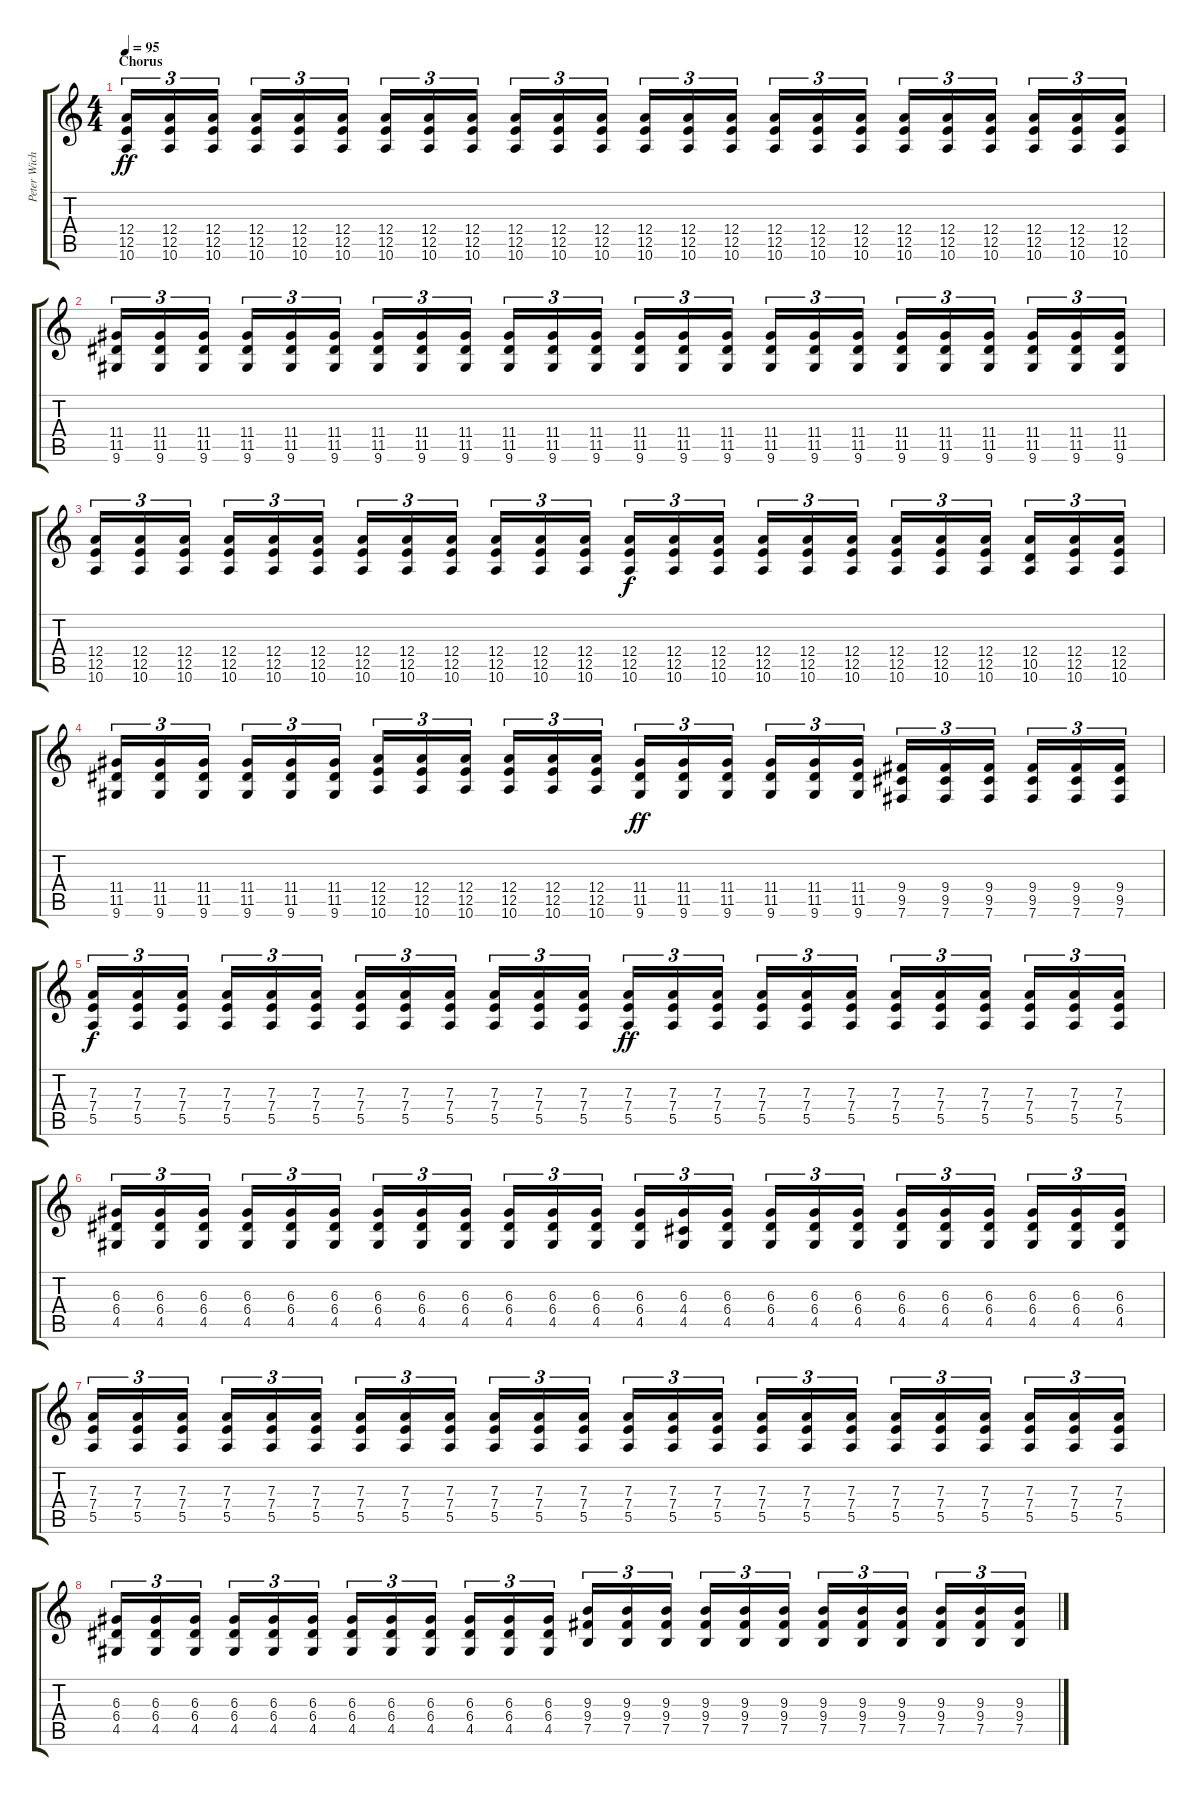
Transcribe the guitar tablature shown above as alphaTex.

\track ("Peter Wichers" "Peter Wich") {instrument distortionguitar}
\staff {score tabs}
\tuning (B3 Gb3 D3 A2 E2 B1) {hide}
\ts (4 4)
\section ("" "Chorus")
\tempo 95
\clef g2
\ks c
(12.4 12.5 10.6).16{tu (3 2) dy ff} (12.4 12.5 10.6).16{tu (3 2)} (12.4 12.5 10.6).16{tu (3 2)} (12.4 12.5 10.6).16{tu (3 2)} (12.4 12.5 10.6).16{tu (3 2)} (12.4 12.5 10.6).16{tu (3 2)} (12.4 12.5 10.6).16{tu (3 2)} (12.4 12.5 10.6).16{tu (3 2)} (12.4 12.5 10.6).16{tu (3 2)} (12.4 12.5 10.6).16{tu (3 2)} (12.4 12.5 10.6).16{tu (3 2)} (12.4 12.5 10.6).16{tu (3 2)} (12.4 12.5 10.6).16{tu (3 2)} (12.4 12.5 10.6).16{tu (3 2)} (12.4 12.5 10.6).16{tu (3 2)} (12.4 12.5 10.6).16{tu (3 2)} (12.4 12.5 10.6).16{tu (3 2)} (12.4 12.5 10.6).16{tu (3 2)} (12.4 12.5 10.6).16{tu (3 2)} (12.4 12.5 10.6).16{tu (3 2)} (12.4 12.5 10.6).16{tu (3 2)} (12.4 12.5 10.6).16{tu (3 2)} (12.4 12.5 10.6).16{tu (3 2)} (12.4 12.5 10.6).16{tu (3 2)} |
(11.4 11.5 9.6).16{tu (3 2)} (11.4 11.5 9.6).16{tu (3 2)} (11.4 11.5 9.6).16{tu (3 2)} (11.4 11.5 9.6).16{tu (3 2)} (11.4 11.5 9.6).16{tu (3 2)} (11.4 11.5 9.6).16{tu (3 2)} (11.4 11.5 9.6).16{tu (3 2)} (11.4 11.5 9.6).16{tu (3 2)} (11.4 11.5 9.6).16{tu (3 2)} (11.4 11.5 9.6).16{tu (3 2)} (11.4 11.5 9.6).16{tu (3 2)} (11.4 11.5 9.6).16{tu (3 2)} (11.4 11.5 9.6).16{tu (3 2)} (11.4 11.5 9.6).16{tu (3 2)} (11.4 11.5 9.6).16{tu (3 2)} (11.4 11.5 9.6).16{tu (3 2)} (11.4 11.5 9.6).16{tu (3 2)} (11.4 11.5 9.6).16{tu (3 2)} (11.4 11.5 9.6).16{tu (3 2)} (11.4 11.5 9.6).16{tu (3 2)} (11.4 11.5 9.6).16{tu (3 2)} (11.4 11.5 9.6).16{tu (3 2)} (11.4 11.5 9.6).16{tu (3 2)} (11.4 11.5 9.6).16{tu (3 2)} |
(12.4 12.5 10.6).16{tu (3 2)} (12.4 12.5 10.6).16{tu (3 2)} (12.4 12.5 10.6).16{tu (3 2)} (12.4 12.5 10.6).16{tu (3 2)} (12.4 12.5 10.6).16{tu (3 2)} (12.4 12.5 10.6).16{tu (3 2)} (12.4 12.5 10.6).16{tu (3 2)} (12.4 12.5 10.6).16{tu (3 2)} (12.4 12.5 10.6).16{tu (3 2)} (12.4 12.5 10.6).16{tu (3 2)} (12.4 12.5 10.6).16{tu (3 2)} (12.4 12.5 10.6).16{tu (3 2)} (12.4 12.5 10.6).16{tu (3 2) dy f} (12.4 12.5 10.6).16{tu (3 2)} (12.4 12.5 10.6).16{tu (3 2)} (12.4 12.5 10.6).16{tu (3 2)} (12.4 12.5 10.6).16{tu (3 2)} (12.4 12.5 10.6).16{tu (3 2)} (12.4 12.5 10.6).16{tu (3 2)} (12.4 12.5 10.6).16{tu (3 2)} (12.4 12.5 10.6).16{tu (3 2)} (12.4 10.5 10.6).16{tu (3 2)} (12.4 12.5 10.6).16{tu (3 2)} (12.4 12.5 10.6).16{tu (3 2)} |
(11.4 11.5 9.6).16{tu (3 2)} (11.4 11.5 9.6).16{tu (3 2)} (11.4 11.5 9.6).16{tu (3 2)} (11.4 11.5 9.6).16{tu (3 2)} (11.4 11.5 9.6).16{tu (3 2)} (11.4 11.5 9.6).16{tu (3 2)} (12.4 12.5 10.6).16{tu (3 2)} (12.4 12.5 10.6).16{tu (3 2)} (12.4 12.5 10.6).16{tu (3 2)} (12.4 12.5 10.6).16{tu (3 2)} (12.4 12.5 10.6).16{tu (3 2)} (12.4 12.5 10.6).16{tu (3 2)} (11.4 11.5 9.6).16{tu (3 2) dy ff} (11.4 11.5 9.6).16{tu (3 2)} (11.4 11.5 9.6).16{tu (3 2)} (11.4 11.5 9.6).16{tu (3 2)} (11.4 11.5 9.6).16{tu (3 2)} (11.4 11.5 9.6).16{tu (3 2)} (9.4 9.5 7.6).16{tu (3 2)} (9.4 9.5 7.6).16{tu (3 2)} (9.4 9.5 7.6).16{tu (3 2)} (9.4 9.5 7.6).16{tu (3 2)} (9.4 9.5 7.6).16{tu (3 2)} (9.4 9.5 7.6).16{tu (3 2)} |
(7.3 7.4 5.5).16{tu (3 2) dy f} (7.3 7.4 5.5).16{tu (3 2)} (7.3 7.4 5.5).16{tu (3 2)} (7.3 7.4 5.5).16{tu (3 2)} (7.3 7.4 5.5).16{tu (3 2)} (7.3 7.4 5.5).16{tu (3 2)} (7.3 7.4 5.5).16{tu (3 2)} (7.3 7.4 5.5).16{tu (3 2)} (7.3 7.4 5.5).16{tu (3 2)} (7.3 7.4 5.5).16{tu (3 2)} (7.3 7.4 5.5).16{tu (3 2)} (7.3 7.4 5.5).16{tu (3 2)} (7.3 7.4 5.5).16{tu (3 2) dy ff} (7.3 7.4 5.5).16{tu (3 2)} (7.3 7.4 5.5).16{tu (3 2)} (7.3 7.4 5.5).16{tu (3 2)} (7.3 7.4 5.5).16{tu (3 2)} (7.3 7.4 5.5).16{tu (3 2)} (7.3 7.4 5.5).16{tu (3 2)} (7.3 7.4 5.5).16{tu (3 2)} (7.3 7.4 5.5).16{tu (3 2)} (7.3 7.4 5.5).16{tu (3 2)} (7.3 7.4 5.5).16{tu (3 2)} (7.3 7.4 5.5).16{tu (3 2)} |
(6.3 6.4 4.5).16{tu (3 2)} (6.3 6.4 4.5).16{tu (3 2)} (6.3 6.4 4.5).16{tu (3 2)} (6.3 6.4 4.5).16{tu (3 2)} (6.3 6.4 4.5).16{tu (3 2)} (6.3 6.4 4.5).16{tu (3 2)} (6.3 6.4 4.5).16{tu (3 2)} (6.3 6.4 4.5).16{tu (3 2)} (6.3 6.4 4.5).16{tu (3 2)} (6.3 6.4 4.5).16{tu (3 2)} (6.3 6.4 4.5).16{tu (3 2)} (6.3 6.4 4.5).16{tu (3 2)} (6.3 6.4 4.5).16{tu (3 2)} (6.3 4.4 4.5).16{tu (3 2)} (6.3 6.4 4.5).16{tu (3 2)} (6.3 6.4 4.5).16{tu (3 2)} (6.3 6.4 4.5).16{tu (3 2)} (6.3 6.4 4.5).16{tu (3 2)} (6.3 6.4 4.5).16{tu (3 2)} (6.3 6.4 4.5).16{tu (3 2)} (6.3 6.4 4.5).16{tu (3 2)} (6.3 6.4 4.5).16{tu (3 2)} (6.3 6.4 4.5).16{tu (3 2)} (6.3 6.4 4.5).16{tu (3 2)} |
(7.3 7.4 5.5).16{tu (3 2)} (7.3 7.4 5.5).16{tu (3 2)} (7.3 7.4 5.5).16{tu (3 2)} (7.3 7.4 5.5).16{tu (3 2)} (7.3 7.4 5.5).16{tu (3 2)} (7.3 7.4 5.5).16{tu (3 2)} (7.3 7.4 5.5).16{tu (3 2)} (7.3 7.4 5.5).16{tu (3 2)} (7.3 7.4 5.5).16{tu (3 2)} (7.3 7.4 5.5).16{tu (3 2)} (7.3 7.4 5.5).16{tu (3 2)} (7.3 7.4 5.5).16{tu (3 2)} (7.3 7.4 5.5).16{tu (3 2)} (7.3 7.4 5.5).16{tu (3 2)} (7.3 7.4 5.5).16{tu (3 2)} (7.3 7.4 5.5).16{tu (3 2)} (7.3 7.4 5.5).16{tu (3 2)} (7.3 7.4 5.5).16{tu (3 2)} (7.3 7.4 5.5).16{tu (3 2)} (7.3 7.4 5.5).16{tu (3 2)} (7.3 7.4 5.5).16{tu (3 2)} (7.3 7.4 5.5).16{tu (3 2)} (7.3 7.4 5.5).16{tu (3 2)} (7.3 7.4 5.5).16{tu (3 2)} |
(6.3 6.4 4.5).16{tu (3 2)} (6.3 6.4 4.5).16{tu (3 2)} (6.3 6.4 4.5).16{tu (3 2)} (6.3 6.4 4.5).16{tu (3 2)} (6.3 6.4 4.5).16{tu (3 2)} (6.3 6.4 4.5).16{tu (3 2)} (6.3 6.4 4.5).16{tu (3 2)} (6.3 6.4 4.5).16{tu (3 2)} (6.3 6.4 4.5).16{tu (3 2)} (6.3 6.4 4.5).16{tu (3 2)} (6.3 6.4 4.5).16{tu (3 2)} (6.3 6.4 4.5).16{tu (3 2)} (9.3 9.4 7.5).16{tu (3 2)} (9.3 9.4 7.5).16{tu (3 2)} (9.3 9.4 7.5).16{tu (3 2)} (9.3 9.4 7.5).16{tu (3 2)} (9.3 9.4 7.5).16{tu (3 2)} (9.3 9.4 7.5).16{tu (3 2)} (9.3 9.4 7.5).16{tu (3 2)} (9.3 9.4 7.5).16{tu (3 2)} (9.3 9.4 7.5).16{tu (3 2)} (9.3 9.4 7.5).16{tu (3 2)} (9.3 9.4 7.5).16{tu (3 2)} (9.3 9.4 7.5).16{tu (3 2)}
